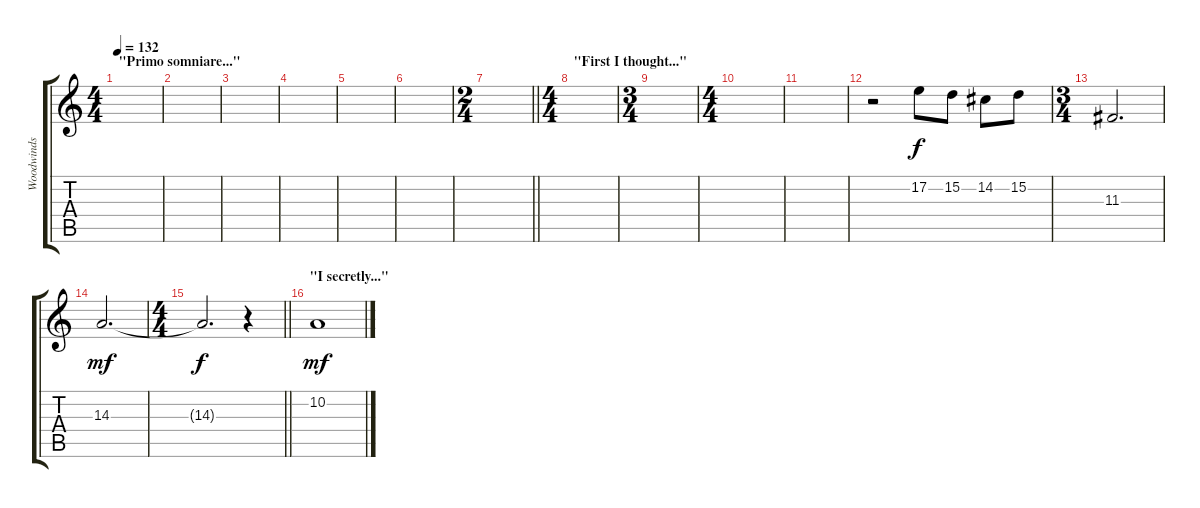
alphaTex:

\track ("Woodwinds" "Woodwinds") {instrument clarinet}
\staff {score tabs}
\tuning (E4 B3 G3 D3 A2 E2) {hide}
\ts (4 4)
\section ("" "\"Primo somniare...\"")
\tempo 132
\clef g2
\ks c
|
|
|
|
|
|
\ts (2 4)
\barLineRight lightlight
|
\ts (4 4)
\section ("" "\"First I thought...\"")
|
\ts (3 4)
|
\ts (4 4)
|
|
r.2 17.2.8{volume 12 instrument oboe} 15.2.8 14.2.8 15.2.8 |
\ts (3 4)
11.3.2{d} |
14.3.2{d dy mf} |
\ts (4 4)
\barLineRight lightlight
14.3{t}.2{d dy f volume 6} r.4 |
\section ("" "\"I secretly...\"")
10.2.1{dy mf volume 10}
